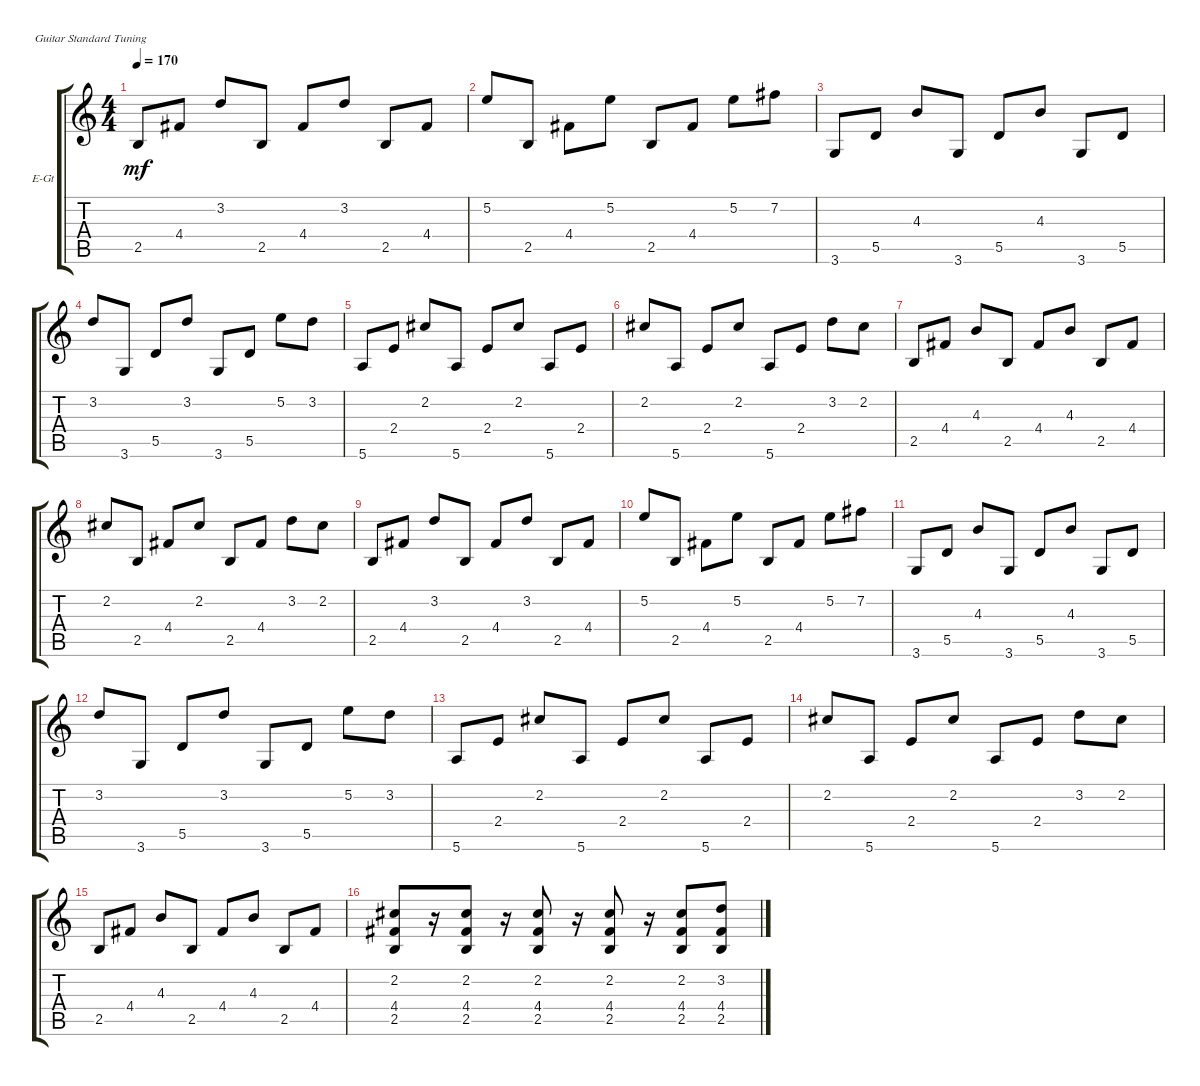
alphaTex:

\defaultSystemsLayout 4
\bracketExtendMode groupsimilarinstruments
\firstSystemTrackNameOrientation horizontal
\otherSystemsTrackNameOrientation horizontal
\track ("Electric Guitar" "E-Gt") {instrument distortionguitar}
\staff {score tabs}
\tuning (E4 B3 G3 D3 A2 E2)
\ts (4 4)
\tempo 170
\clef g2
\ks c
2.5.8{dy mf} 4.4.8 3.2.8 2.5.8 4.4.8 3.2.8 2.5.8 4.4.8 |
5.2.8 2.5.8 4.4.8 5.2.8 2.5.8 4.4.8 5.2.8 7.2.8 |
3.6.8 5.5.8 4.3.8 3.6.8 5.5.8 4.3.8 3.6.8 5.5.8 |
3.2.8 3.6.8 5.5.8 3.2.8 3.6.8 5.5.8 5.2.8 3.2.8 |
5.6.8 2.4.8 2.2.8 5.6.8 2.4.8 2.2.8 5.6.8 2.4.8 |
2.2.8 5.6.8 2.4.8 2.2.8 5.6.8 2.4.8 3.2.8 2.2.8 |
2.5.8 4.4.8 4.3.8 2.5.8 4.4.8 4.3.8 2.5.8 4.4.8 |
2.2.8 2.5.8 4.4.8 2.2.8 2.5.8 4.4.8 3.2.8 2.2.8 |
2.5.8 4.4.8 3.2.8 2.5.8 4.4.8 3.2.8 2.5.8 4.4.8 |
5.2.8 2.5.8 4.4.8 5.2.8 2.5.8 4.4.8 5.2.8 7.2.8 |
3.6.8 5.5.8 4.3.8 3.6.8 5.5.8 4.3.8 3.6.8 5.5.8 |
3.2.8 3.6.8 5.5.8 3.2.8 3.6.8 5.5.8 5.2.8 3.2.8 |
5.6.8 2.4.8 2.2.8 5.6.8 2.4.8 2.2.8 5.6.8 2.4.8 |
2.2.8 5.6.8 2.4.8 2.2.8 5.6.8 2.4.8 3.2.8 2.2.8 |
2.5.8 4.4.8 4.3.8 2.5.8 4.4.8 4.3.8 2.5.8 4.4.8 |
(2.5 4.4 2.2).8 r.16 (2.5 4.4 2.2).8 r.16 (2.5 4.4 2.2).8 r.16 (2.5 4.4 2.2).8 r.16 (2.5 4.4 2.2).8 (2.5 4.4 3.2).8
